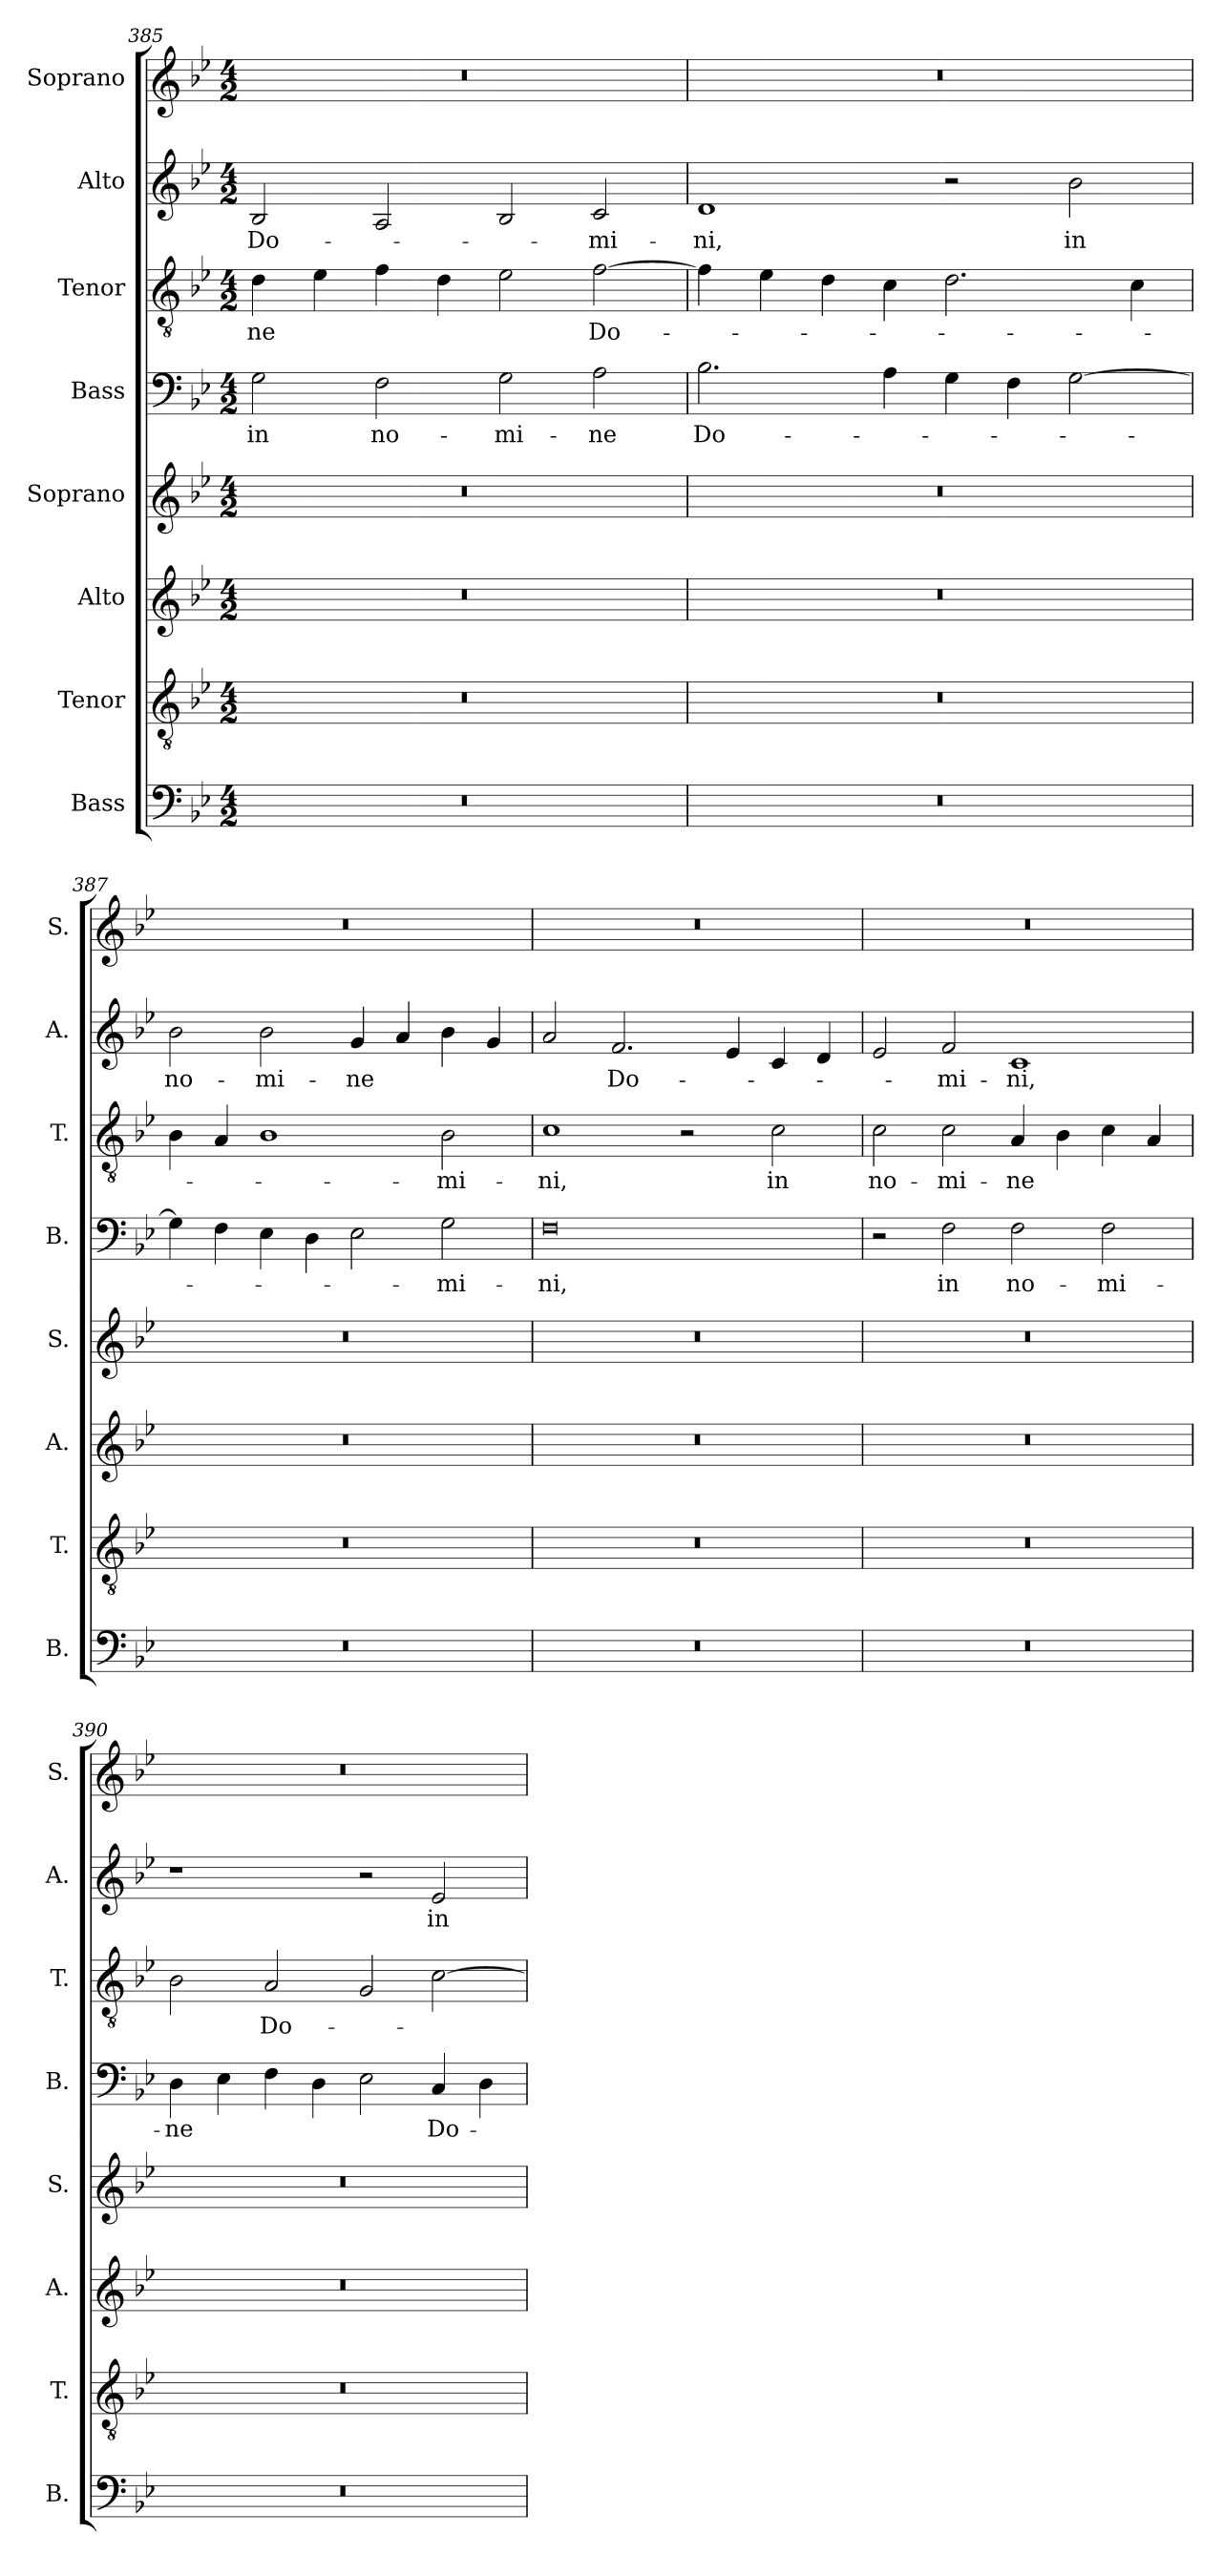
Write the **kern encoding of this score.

**kern	**kern	**kern	**kern	**kern	**text	**kern	**text	**kern	**text	**kern
*part8	*part7	*part6	*part5	*part4	*part4	*part3	*part3	*part2	*part2	*part1
*staff8	*staff7	*staff6	*staff5	*staff4	*staff4	*staff3	*staff3	*staff2	*staff2	*staff1
*I"Bass	*I"Tenor	*I"Alto	*I"Soprano	*I"Bass	*	*I"Tenor	*	*I"Alto	*	*I"Soprano
*I'B.	*I'T.	*I'A.	*I'S.	*I'B.	*	*I'T.	*	*I'A.	*	*I'S.
*clefF4	*clefGv2	*clefG2	*clefG2	*clefF4	*	*clefGv2	*	*clefG2	*	*clefG2
*	*ITrd7c12	*	*	*	*	*ITrd7c12	*	*	*	*
*k[b-e-]	*k[b-e-]	*k[b-e-]	*k[b-e-]	*k[b-e-]	*	*k[b-e-]	*	*k[b-e-]	*	*k[b-e-]
*B-:	*B-:	*B-:	*B-:	*B-:	*	*B-:	*	*B-:	*	*B-:
*M4/2	*M4/2	*M4/2	*M4/2	*M4/2	*	*M4/2	*	*M4/2	*	*M4/2
=385	=385	=385	=385	=385	=385	=385	=385	=385	=385	=385
!LO:N:vis=1	!LO:N:vis=1	!LO:N:vis=1	!LO:N:vis=1	!	!	!	!	!	!	!
!	!	!	!	!	!LO:LY:b:color=#000000	!	!	!	!	!
!	!	!	!	!	!	!	!LO:LY:b:color=#000000	!	!	!
!	!	!	!	!	!	!	!	!	!LO:LY:b:color=#000000	!LO:N:vis=1
0r	0r	0r	0r	2Gi\	in	4Di\	-ne	2B-i/	Do-	0r
.	.	.	.	.	.	4E-i\	.	.	.	.
!	!	!	!	!	!LO:LY:b:color=#000000	!	!	!	!	!
.	.	.	.	2Fi\	no-	4Fi\	.	2Ai/	.	.
.	.	.	.	.	.	4Di\	.	.	.	.
!	!	!	!	!	!LO:LY:b:color=#000000	!	!	!	!	!
.	.	.	.	2Gi\	-mi-	2E-i\	.	2B-i/	.	.
!	!	!	!	!	!LO:LY:b:color=#000000	!	!	!	!	!
!	!	!	!	!	!	!	!LO:LY:b:color=#000000	!	!	!
!	!	!	!	!	!	!	!	!	!LO:LY:b:color=#000000	!
.	.	.	.	2Ai\	-ne	[2Fi\	Do-	2ci/	-mi-	.
!!LO:LB:g=z
=386	=386	=386	=386	=386	=386	=386	=386	=386	=386	=386
!LO:N:vis=1	!LO:N:vis=1	!LO:N:vis=1	!LO:N:vis=1	!	!	!	!	!	!	!
!	!	!	!	!	!LO:LY:b:color=#000000	!	!	!	!	!
!	!	!	!	!	!	!	!	!	!LO:LY:b:color=#000000	!LO:N:vis=1
0r	0r	0r	0r	2.B-i\	Do-	4Fi\]	.	1di	-ni,	0r
.	.	.	.	.	.	4E-i\	.	.	.	.
.	.	.	.	.	.	4Di\	.	.	.	.
.	.	.	.	4Ai\	.	4Ci\	.	.	.	.
.	.	.	.	4Gi\	.	2.Di\	.	2r	.	.
.	.	.	.	4Fi\	.	.	.	.	.	.
!	!	!	!	!	!	!	!	!	!LO:LY:b:color=#000000	!
.	.	.	.	[2Gi\	.	.	.	2b-i\	in	.
.	.	.	.	.	.	4Ci\	.	.	.	.
=387	=387	=387	=387	=387	=387	=387	=387	=387	=387	=387
!LO:N:vis=1	!LO:N:vis=1	!LO:N:vis=1	!LO:N:vis=1	!	!	!	!	!	!	!
!	!	!	!	!	!	!	!	!	!LO:LY:b:color=#000000	!LO:N:vis=1
0r	0r	0r	0r	4Gi\]	.	4BB-i\	.	2b-i\	no-	0r
.	.	.	.	4Fi\	.	4AAi/	.	.	.	.
!	!	!	!	!	!	!	!	!	!LO:LY:b:color=#000000	!
.	.	.	.	4E-i\	.	1BB-i	.	2b-i\	-mi-	.
.	.	.	.	4Di\	.	.	.	.	.	.
!	!	!	!	!	!	!	!	!	!LO:LY:b:color=#000000	!
.	.	.	.	2E-i\	.	.	.	4gi/	-ne	.
.	.	.	.	.	.	.	.	4ai/	.	.
!	!	!	!	!	!LO:LY:b:color=#000000	!	!	!	!	!
!	!	!	!	!	!	!	!LO:LY:b:color=#000000	!	!	!
.	.	.	.	2Gi\	-mi-	2BB-i\	-mi-	4b-i\	.	.
.	.	.	.	.	.	.	.	4gi/	.	.
=388	=388	=388	=388	=388	=388	=388	=388	=388	=388	=388
!LO:N:vis=1	!LO:N:vis=1	!LO:N:vis=1	!LO:N:vis=1	!	!	!	!	!	!	!
!	!	!	!	!	!LO:LY:b:color=#000000	!	!	!	!	!
!	!	!	!	!	!	!	!LO:LY:b:color=#000000	!	!	!LO:N:vis=1
0r	0r	0r	0r	0Fi	-ni,	1Ci	-ni,	2ai/	.	0r
!	!	!	!	!	!	!	!	!	!LO:LY:b:color=#000000	!
.	.	.	.	.	.	.	.	2.fi/	Do-	.
.	.	.	.	.	.	2r	.	.	.	.
.	.	.	.	.	.	.	.	4e-i/	.	.
!	!	!	!	!	!	!	!LO:LY:b:color=#000000	!	!	!
.	.	.	.	.	.	2Ci\	in	4ci/	.	.
.	.	.	.	.	.	.	.	4di/	.	.
=389	=389	=389	=389	=389	=389	=389	=389	=389	=389	=389
!LO:N:vis=1	!LO:N:vis=1	!LO:N:vis=1	!LO:N:vis=1	!	!	!	!	!	!	!
!	!	!	!	!	!	!	!LO:LY:b:color=#000000	!	!	!LO:N:vis=1
0r	0r	0r	0r	2r	.	2Ci\	no-	2e-i/	.	0r
!	!	!	!	!	!LO:LY:b:color=#000000	!	!	!	!	!
!	!	!	!	!	!	!	!LO:LY:b:color=#000000	!	!	!
!	!	!	!	!	!	!	!	!	!LO:LY:b:color=#000000	!
.	.	.	.	2Fi\	in	2Ci\	-mi-	2fi/	-mi-	.
!	!	!	!	!	!LO:LY:b:color=#000000	!	!	!	!	!
!	!	!	!	!	!	!	!LO:LY:b:color=#000000	!	!	!
!	!	!	!	!	!	!	!	!	!LO:LY:b:color=#000000	!
.	.	.	.	2Fi\	no-	4AAi/	-ne	1ci	-ni,	.
.	.	.	.	.	.	4BB-i\	.	.	.	.
!	!	!	!	!	!LO:LY:b:color=#000000	!	!	!	!	!
.	.	.	.	2Fi\	-mi-	4Ci\	.	.	.	.
.	.	.	.	.	.	4AAi/	.	.	.	.
=390	=390	=390	=390	=390	=390	=390	=390	=390	=390	=390
!LO:N:vis=1	!LO:N:vis=1	!LO:N:vis=1	!LO:N:vis=1	!	!	!	!	!	!	!
!	!	!	!	!	!LO:LY:b:color=#000000	!	!	!	!	!LO:N:vis=1
0r	0r	0r	0r	4Di\	-ne	2BB-i\	.	1r	.	0r
.	.	.	.	4E-i\	.	.	.	.	.	.
!	!	!	!	!	!	!	!LO:LY:b:color=#000000	!	!	!
.	.	.	.	4Fi\	.	2AAi/	Do-	.	.	.
.	.	.	.	4Di\	.	.	.	.	.	.
.	.	.	.	2E-i\	.	2GGi/	.	2r	.	.
!	!	!	!	!	!LO:LY:b:color=#000000	!	!	!	!	!
!	!	!	!	!	!	!	!	!	!LO:LY:b:color=#000000	!
.	.	.	.	4Ci/	Do-	[2Ci\	.	2e-i/	in	.
.	.	.	.	4Di\	.	.	.	.	.	.
=	=	=	=	=	=	=	=	=	=	=
*-	*-	*-	*-	*-	*-	*-	*-	*-	*-	*-
